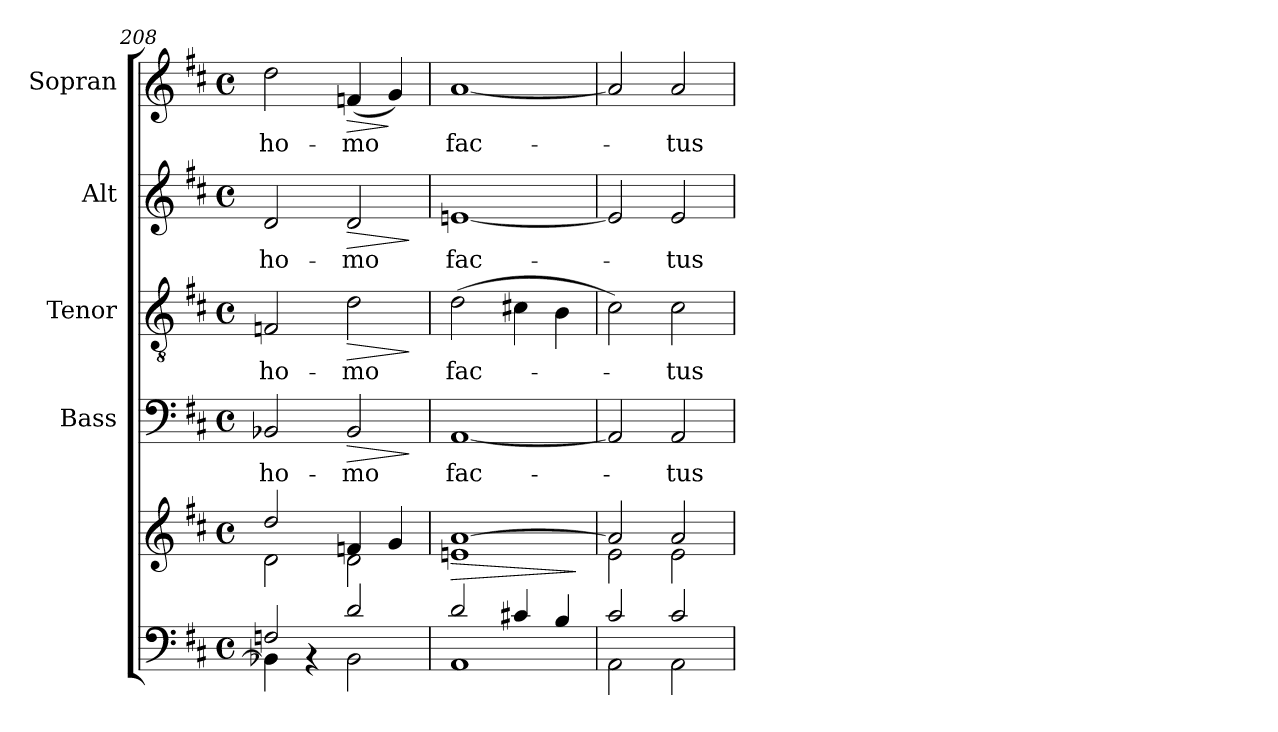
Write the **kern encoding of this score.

**kern	**kern	**dynam	**kern	**text	**dynam	**kern	**text	**dynam	**kern	**text	**dynam	**kern	**text	**dynam
*part5	*part5	*part5	*part4	*part4	*part4	*part3	*part3	*part3	*part2	*part2	*part2	*part1	*part1	*part1
*staff6	*staff5	*staff5/6	*staff4	*staff4	*staff4	*staff3	*staff3	*staff3	*staff2	*staff2	*staff2	*staff1	*staff1	*staff1
*	*	*	*I"Bass	*	*	*I"Tenor	*	*	*I"Alt	*	*	*I"Sopran	*	*
*	*	*	*I'B.	*	*	*I'T.	*	*	*I'A.	*	*	*I'S.	*	*
!!LO:PB:g=z
*clefF4	*clefG2	*	*clefF4	*	*	*clefGv2	*	*	*clefG2	*	*	*clefG2	*	*
*k[f#c#]	*k[f#c#]	*	*k[f#c#]	*	*	*k[f#c#]	*	*	*k[f#c#]	*	*	*k[f#c#]	*	*
*D:	*D:	*	*D:	*	*	*D:	*	*	*D:	*	*	*D:	*	*
*M4/4	*M4/4	*	*M4/4	*	*	*M4/4	*	*	*M4/4	*	*	*M4/4	*	*
*met(c)	*met(c)	*	*met(c)	*	*	*met(c)	*	*	*met(c)	*	*	*met(c)	*	*
=208	=208	=208	=208	=208	=208	=208	=208	=208	=208	=208	=208	=208	=208	=208
*^	*^	*	*	*	*	*	*	*	*	*	*	*	*	*
!	!	!	!	!	!	!LO:LY:b	!	!	!LO:LY:b	!	!	!LO:LY:b	!	!	!LO:LY:b	!
2Fn!/	4BB-X\]	2dd!/	2d!\	.	2BB-X/	ho-	.	2Fn/	ho-	.	2d/	ho-	.	2dd\	ho-	.
.	4rBB	.	.	.	.	.	.	.	.	.	.	.	.	.	.	.
!	!	!	!	!	!	!LO:LY:b	!LO:HP:b	!	!LO:LY:b	!LO:HP:b	!	!LO:LY:b	!LO:HP:b	!	!LO:LY:b	!LO:HP:b
2d!/	2BB-!\	4fn!/	2d!\	.	2BB-/	-mo	>	2d\	-mo	>	2d/	-mo	>	(<4fn/	-mo	>
.	.	4g!/	.	.	.	.	.	.	.	.	.	.	.	4g/)	.	]
*v	*v	*	*	*	*	*	*	*	*	*	*	*	*	*	*	*
*	*v	*v	*	*	*	*	*	*	*	*	*	*	*	*	*
.	.	.	.	.	]	.	.	]	.	.	]	.	.	.
=209	=209	=209	=209	=209	=209	=209	=209	=209	=209	=209	=209	=209	=209	=209
*^	*	*	*	*	*	*	*	*	*	*	*	*	*	*
!	!	!	!LO:HP:b	!	!LO:LY:b	!	!	!LO:LY:b	!	!	!LO:LY:b	!	!	!LO:LY:b	!
*	*	*^	*	*	*	*	*	*	*	*	*	*	*	*	*
2d!/	1AA!	[>1a!	1en!	>	[1AA	fac-	.	(>2d\	fac-	.	[1en	fac-	.	[1a	fac-	.
4c#X!/	.	.	.	.	.	.	.	4c#X\	.	.	.	.	.	.	.	.
4B!/	.	.	.	.	.	.	.	4B\	.	.	.	.	.	.	.	.
*v	*v	*	*	*	*	*	*	*	*	*	*	*	*	*	*	*
*	*v	*v	*	*	*	*	*	*	*	*	*	*	*	*	*
.	.	]	.	.	.	.	.	.	.	.	.	.	.	.
=210	=210	=210	=210	=210	=210	=210	=210	=210	=210	=210	=210	=210	=210	=210
*^	*^	*	*	*	*	*	*	*	*	*	*	*	*	*
2c#!/	2AA!\	2a!/]	2e!\	.	2AA/]	.	.	2c#\)	.	.	2e/]	.	.	2a/]	.	.
!	!	!	!	!	!	!LO:LY:b	!	!	!LO:LY:b	!	!	!LO:LY:b	!	!	!LO:LY:b	!
2c#!/	2AA!\	2a!/	2e!\	.	2AA/	-tus	.	2c#\	-tus	.	2e/	-tus	.	2a/	-tus	.
*v	*v	*	*	*	*	*	*	*	*	*	*	*	*	*	*	*
*	*v	*v	*	*	*	*	*	*	*	*	*	*	*	*	*
=	=	=	=	=	=	=	=	=	=	=	=	=	=	=
*-	*-	*-	*-	*-	*-	*-	*-	*-	*-	*-	*-	*-	*-	*-
